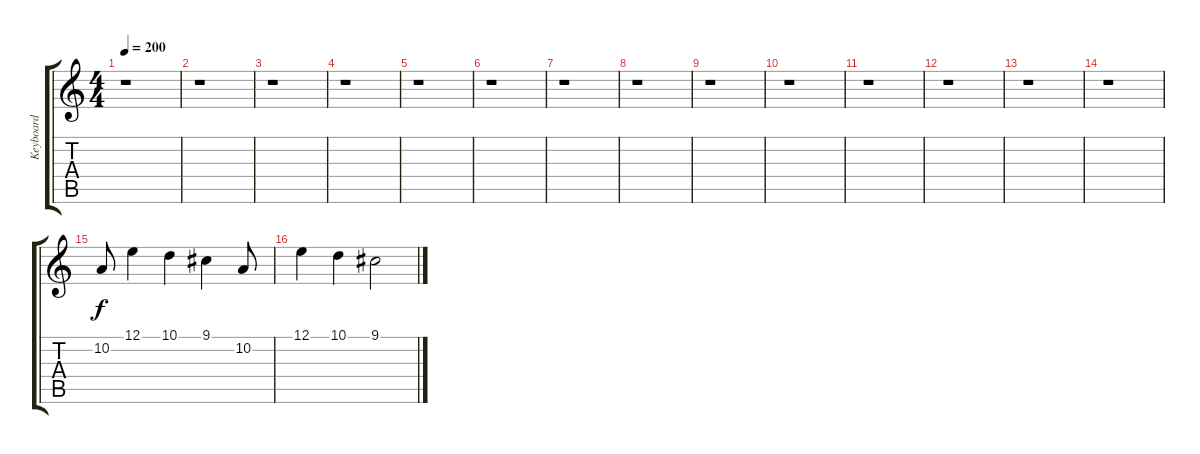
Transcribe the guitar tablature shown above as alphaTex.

\track ("Keyboard" "Keyboard") {instrument fx5brightness}
\staff {score tabs}
\tuning (E4 B3 G3 D3 A2 E2) {hide}
\ts (4 4)
\tempo 200
\clef g2
\ks c
r.1{dy f} |
r.1 |
r.1 |
r.1 |
r.1 |
r.1 |
r.1 |
r.1 |
r.1 |
r.1 |
r.1 |
r.1 |
r.1 |
r.1 |
10.2.8 12.1.4 10.1.4 9.1.4 10.2.8 |
12.1.4 10.1.4 9.1.2
